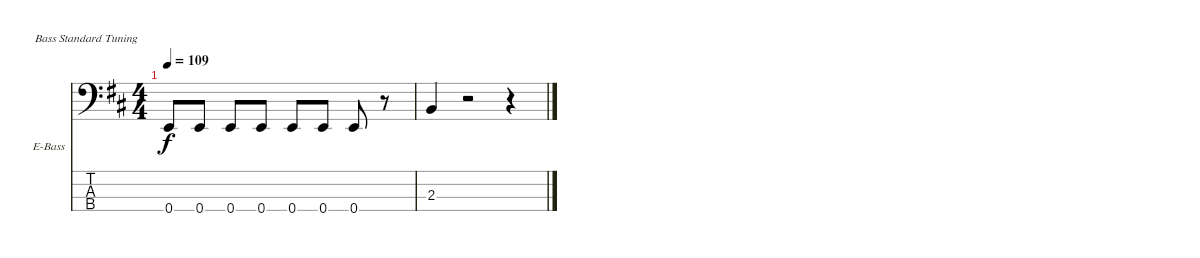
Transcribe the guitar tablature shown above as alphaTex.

\bracketExtendMode nobrackets
\firstSystemTrackNameOrientation horizontal
\otherSystemsTrackNameOrientation horizontal
\defaultBarNumberDisplay FirstOfSystem
\track ("Bass" "E-Bass") {instrument electricbasspick}
\staff {score tabs}
\tuning (G2 D2 A1 E1)
\ts (4 4)
\tempo 109
\clef f4
\ks bminor
0.4.8{dy f} 0.4.8 0.4.8 0.4.8 0.4.8 0.4.8 0.4.8 r.8 |
2.3.4 r.2 r.4
